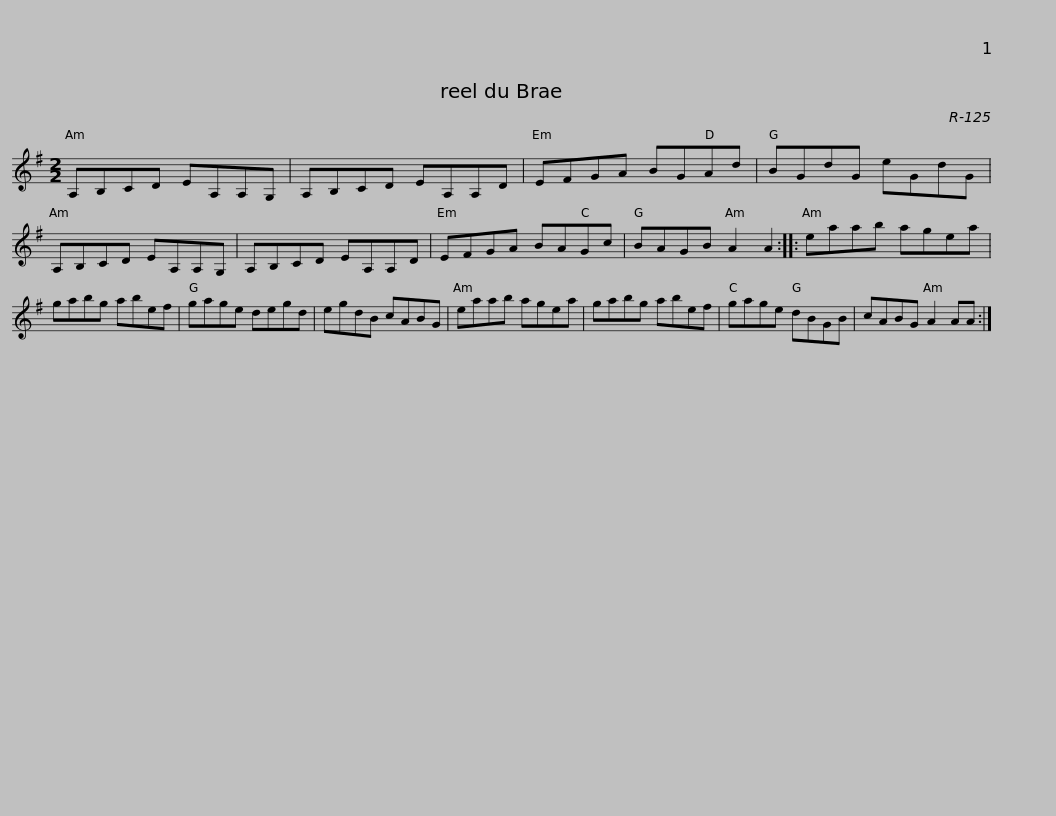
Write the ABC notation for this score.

X:1
L:1/8
M:2/2
I:linebreak $
K:G
V:1 treble
V:1
 A,B,CD EA,A,G, | A,B,CD EA,A,D | EFGA BGAd | BGdG eGdG |$ A,B,CD EA,A,G, | %5
 A,B,CD EA,A,D | EFGA BAGc | BAGB A2 A2 :: eaab agea |$ gabg abef | %10
 gage degd | egdB cABG | eaab agea | gabg abef |$ gage dBGB | %15
 cABG A2 AA :| %16
